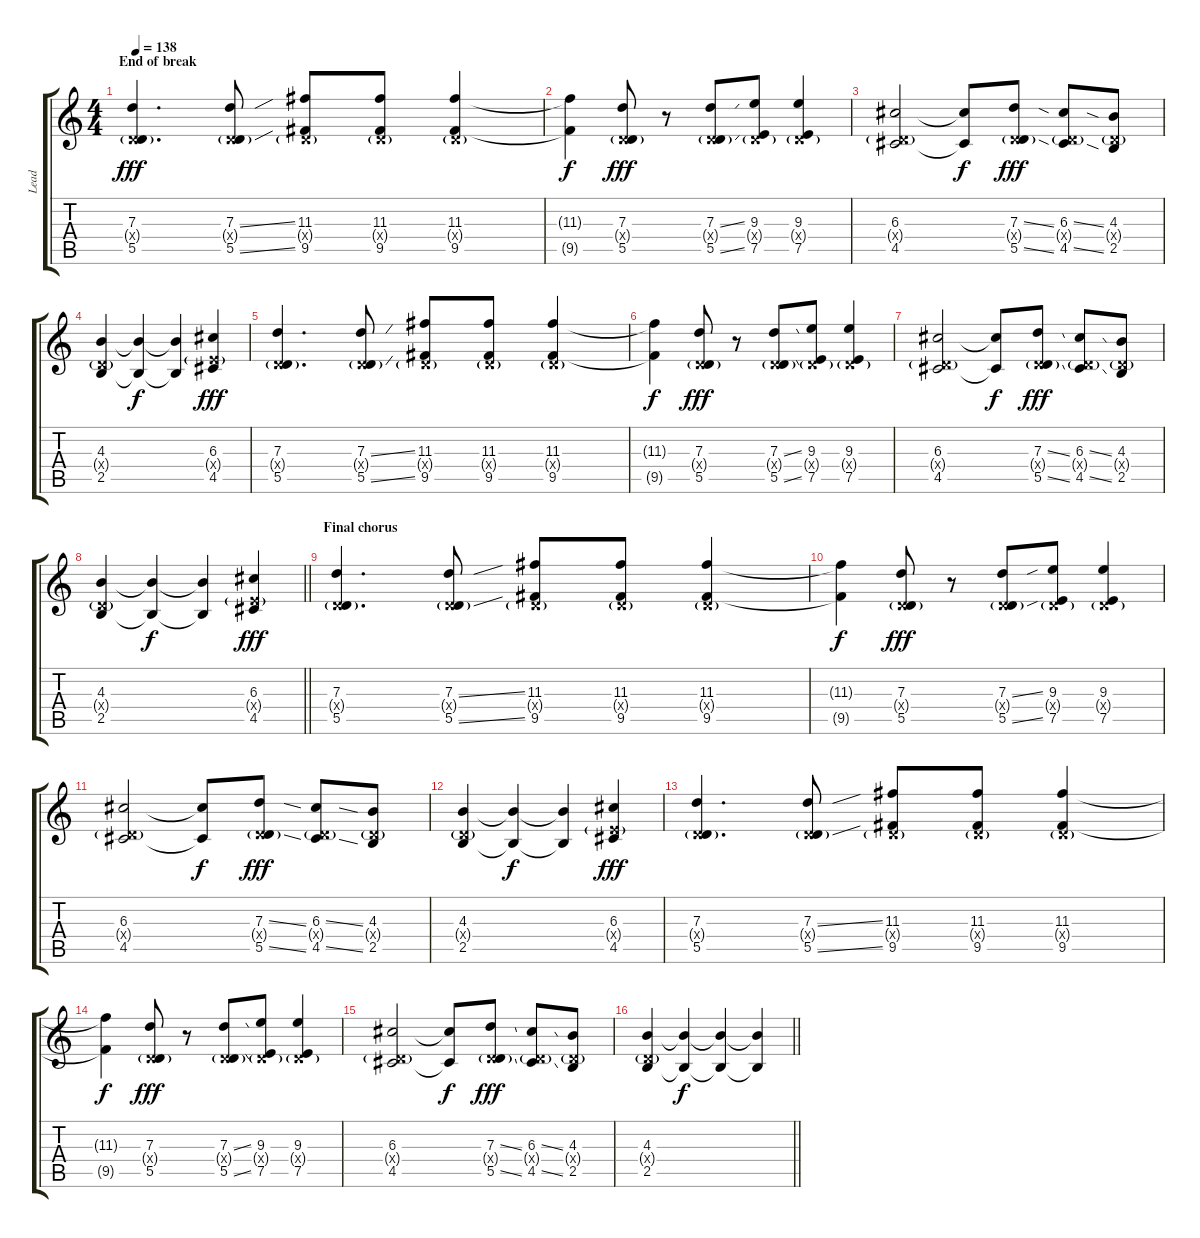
\track ("Lead" "Lead") {instrument distortionguitar}
\staff {score tabs}
\tuning (E4 B3 G3 D3 A2 E2) {hide}
\ts (4 4)
\section ("" "End of break")
\tempo 138
\clef g2
\ks c
(7.3 0.4{g x} 5.5).4{d dy fff} (7.3{ss} 0.4{g x} 5.5{ss}).8 (11.3 0.4{g x} 9.5).8 (11.3 0.4{g x} 9.5).8 (11.3 0.4{g x} 9.5).4 |
(11.3{t} 9.5{t}).4{dy f} (7.3 0.4{g x} 5.5).8{dy fff} r.8 (7.3{ss} 0.4{g x} 5.5{ss}).8 (9.3 0.4{g x} 7.5).8 (9.3 0.4{g x} 7.5).4 |
(6.3 0.4{g x} 4.5).2 (6.3{t} 4.5{t}).8{dy f} (7.3{ss} 0.4{g x} 5.5{ss}).8{dy fff} (6.3{ss} 0.4{g x} 4.5{ss}).8 (4.3 0.4{g x} 2.5).8 |
(4.3 0.4{g x} 2.5).4 (4.3{t} 2.5{t}).4{dy f} (4.3{t} 2.5{t}).4 (6.3 2.4{g x} 4.5).4{dy fff} |
(7.3 0.4{g x} 5.5).4{d} (7.3{ss} 0.4{g x} 5.5{ss}).8 (11.3 0.4{g x} 9.5).8 (11.3 0.4{g x} 9.5).8 (11.3 0.4{g x} 9.5).4 |
(11.3{t} 9.5{t}).4{dy f} (7.3 0.4{g x} 5.5).8{dy fff} r.8 (7.3{ss} 0.4{g x} 5.5{ss}).8 (9.3 0.4{g x} 7.5).8 (9.3 0.4{g x} 7.5).4 |
(6.3 0.4{g x} 4.5).2 (6.3{t} 4.5{t}).8{dy f} (7.3{ss} 0.4{g x} 5.5{ss}).8{dy fff} (6.3{ss} 0.4{g x} 4.5{ss}).8 (4.3 0.4{g x} 2.5).8 |
\barLineRight lightlight
(4.3 0.4{g x} 2.5).4 (4.3{t} 2.5{t}).4{dy f} (4.3{t} 2.5{t}).4 (6.3 2.4{g x} 4.5).4{dy fff} |
\section ("" "Final chorus")
(7.3 0.4{g x} 5.5).4{d} (7.3{ss} 0.4{g x} 5.5{ss}).8 (11.3 0.4{g x} 9.5).8 (11.3 0.4{g x} 9.5).8 (11.3 0.4{g x} 9.5).4 |
(11.3{t} 9.5{t}).4{dy f} (7.3 0.4{g x} 5.5).8{dy fff} r.8 (7.3{ss} 0.4{g x} 5.5{ss}).8 (9.3 0.4{g x} 7.5).8 (9.3 0.4{g x} 7.5).4 |
(6.3 0.4{g x} 4.5).2 (6.3{t} 4.5{t}).8{dy f} (7.3{ss} 0.4{g x} 5.5{ss}).8{dy fff} (6.3{ss} 0.4{g x} 4.5{ss}).8 (4.3 0.4{g x} 2.5).8 |
(4.3 0.4{g x} 2.5).4 (4.3{t} 2.5{t}).4{dy f} (4.3{t} 2.5{t}).4 (6.3 2.4{g x} 4.5).4{dy fff} |
(7.3 0.4{g x} 5.5).4{d} (7.3{ss} 0.4{g x} 5.5{ss}).8 (11.3 0.4{g x} 9.5).8 (11.3 0.4{g x} 9.5).8 (11.3 0.4{g x} 9.5).4 |
(11.3{t} 9.5{t}).4{dy f} (7.3 0.4{g x} 5.5).8{dy fff} r.8 (7.3{ss} 0.4{g x} 5.5{ss}).8 (9.3 0.4{g x} 7.5).8 (9.3 0.4{g x} 7.5).4 |
(6.3 0.4{g x} 4.5).2 (6.3{t} 4.5{t}).8{dy f} (7.3{ss} 0.4{g x} 5.5{ss}).8{dy fff} (6.3{ss} 0.4{g x} 4.5{ss}).8 (4.3 0.4{g x} 2.5).8 |
\barLineRight lightlight
(4.3 0.4{g x} 2.5).4 (4.3{t} 2.5{t}).4{dy f} (4.3{t} 2.5{t}).4 (4.3{t} 2.5{t}).4
